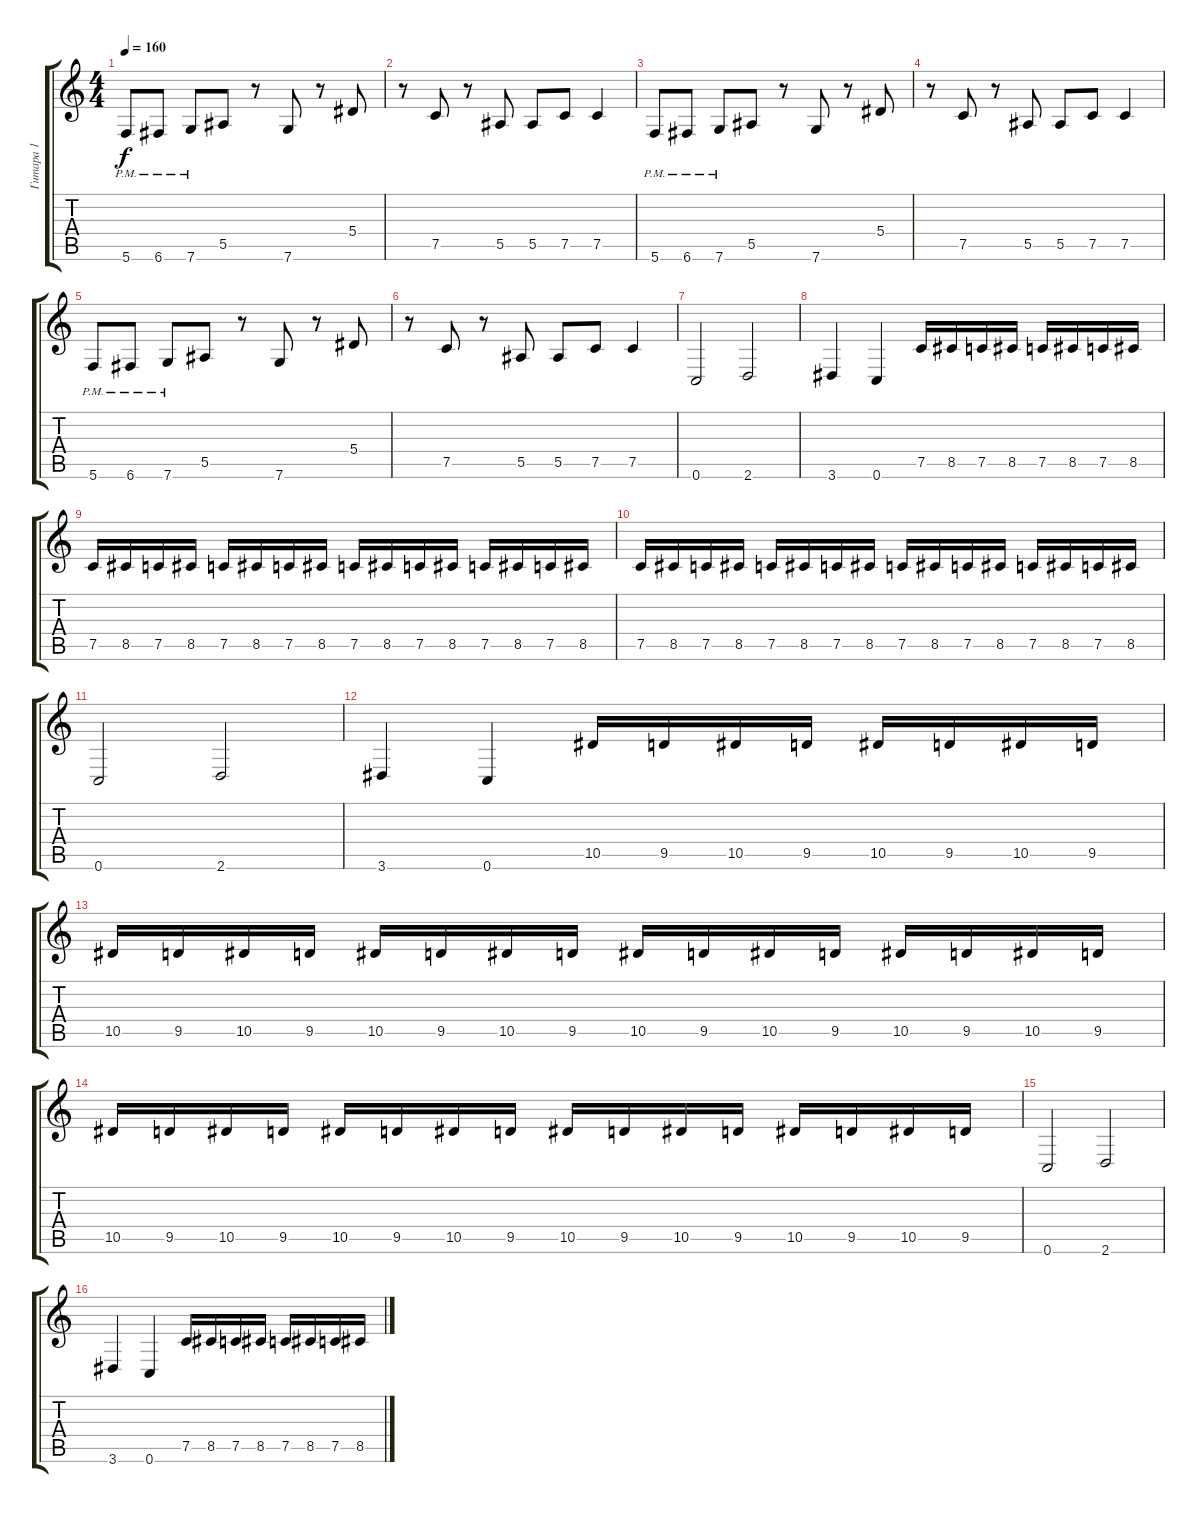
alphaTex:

\track ("Гитара 1" "Гитара 1") {instrument overdrivenguitar}
\staff {score tabs}
\tuning (C4 G3 Eb3 Bb2 F2 C2) {hide}
\ts (4 4)
\tempo 160
\clef g2
\ks c
5.6{pm}.8{dy f} 6.6{pm}.8 7.6{pm}.8 5.5.8 r.8 7.6.8 r.8 5.4.8 |
r.8 7.5.8 r.8 5.5.8 5.5.8 7.5.8 7.5.4 |
5.6{pm}.8 6.6{pm}.8 7.6{pm}.8 5.5.8 r.8 7.6.8 r.8 5.4.8 |
r.8 7.5.8 r.8 5.5.8 5.5.8 7.5.8 7.5.4 |
5.6{pm}.8 6.6{pm}.8 7.6{pm}.8 5.5.8 r.8 7.6.8 r.8 5.4.8 |
r.8 7.5.8 r.8 5.5.8 5.5.8 7.5.8 7.5.4 |
0.6.2 2.6.2 |
3.6.4 0.6.4 7.5.16 8.5.16 7.5.16 8.5.16 7.5.16 8.5.16 7.5.16 8.5.16 |
7.5.16 8.5.16 7.5.16 8.5.16 7.5.16 8.5.16 7.5.16 8.5.16 7.5.16 8.5.16 7.5.16 8.5.16 7.5.16 8.5.16 7.5.16 8.5.16 |
7.5.16 8.5.16 7.5.16 8.5.16 7.5.16 8.5.16 7.5.16 8.5.16 7.5.16 8.5.16 7.5.16 8.5.16 7.5.16 8.5.16 7.5.16 8.5.16 |
0.6.2 2.6.2 |
3.6.4 0.6.4 10.5.16 9.5.16 10.5.16 9.5.16 10.5.16 9.5.16 10.5.16 9.5.16 |
10.5.16 9.5.16 10.5.16 9.5.16 10.5.16 9.5.16 10.5.16 9.5.16 10.5.16 9.5.16 10.5.16 9.5.16 10.5.16 9.5.16 10.5.16 9.5.16 |
10.5.16 9.5.16 10.5.16 9.5.16 10.5.16 9.5.16 10.5.16 9.5.16 10.5.16 9.5.16 10.5.16 9.5.16 10.5.16 9.5.16 10.5.16 9.5.16 |
0.6.2 2.6.2 |
3.6.4 0.6.4 7.5.16 8.5.16 7.5.16 8.5.16 7.5.16 8.5.16 7.5.16 8.5.16
